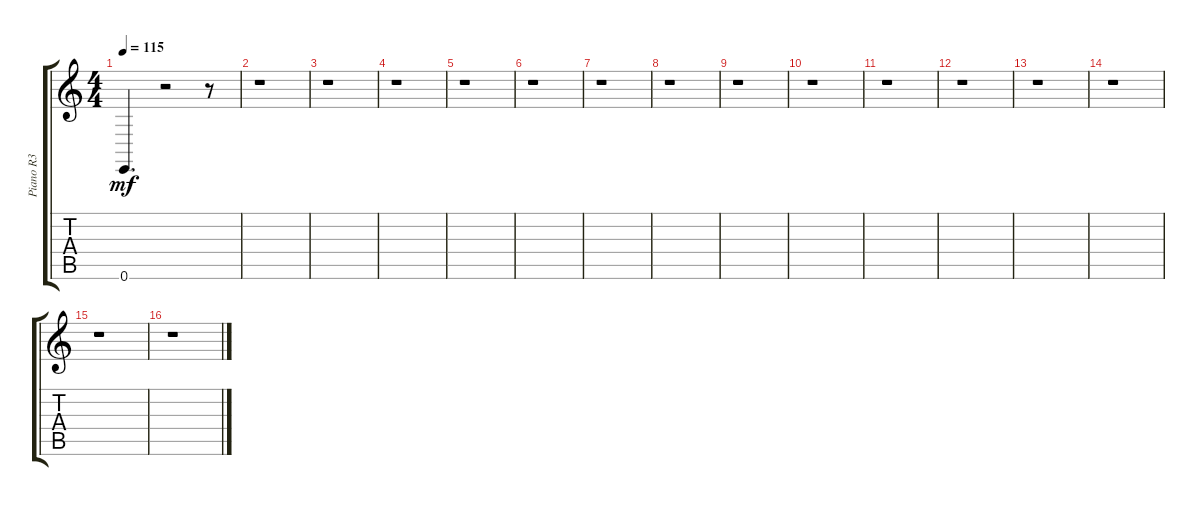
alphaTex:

\track ("Piano R3" "Piano R3") {instrument acousticgrandpiano}
\staff {score tabs}
\tuning (E4 B3 G3 D3 A2 E2) {hide}
\ts (4 4)
\tempo 115
\clef g2
\ks c
0.6.4{d dy mf} r.2 r.8 |
r.1 |
r.1 |
r.1 |
r.1 |
r.1 |
r.1 |
r.1 |
r.1 |
r.1 |
r.1 |
r.1 |
r.1 |
r.1 |
r.1 |
r.1
